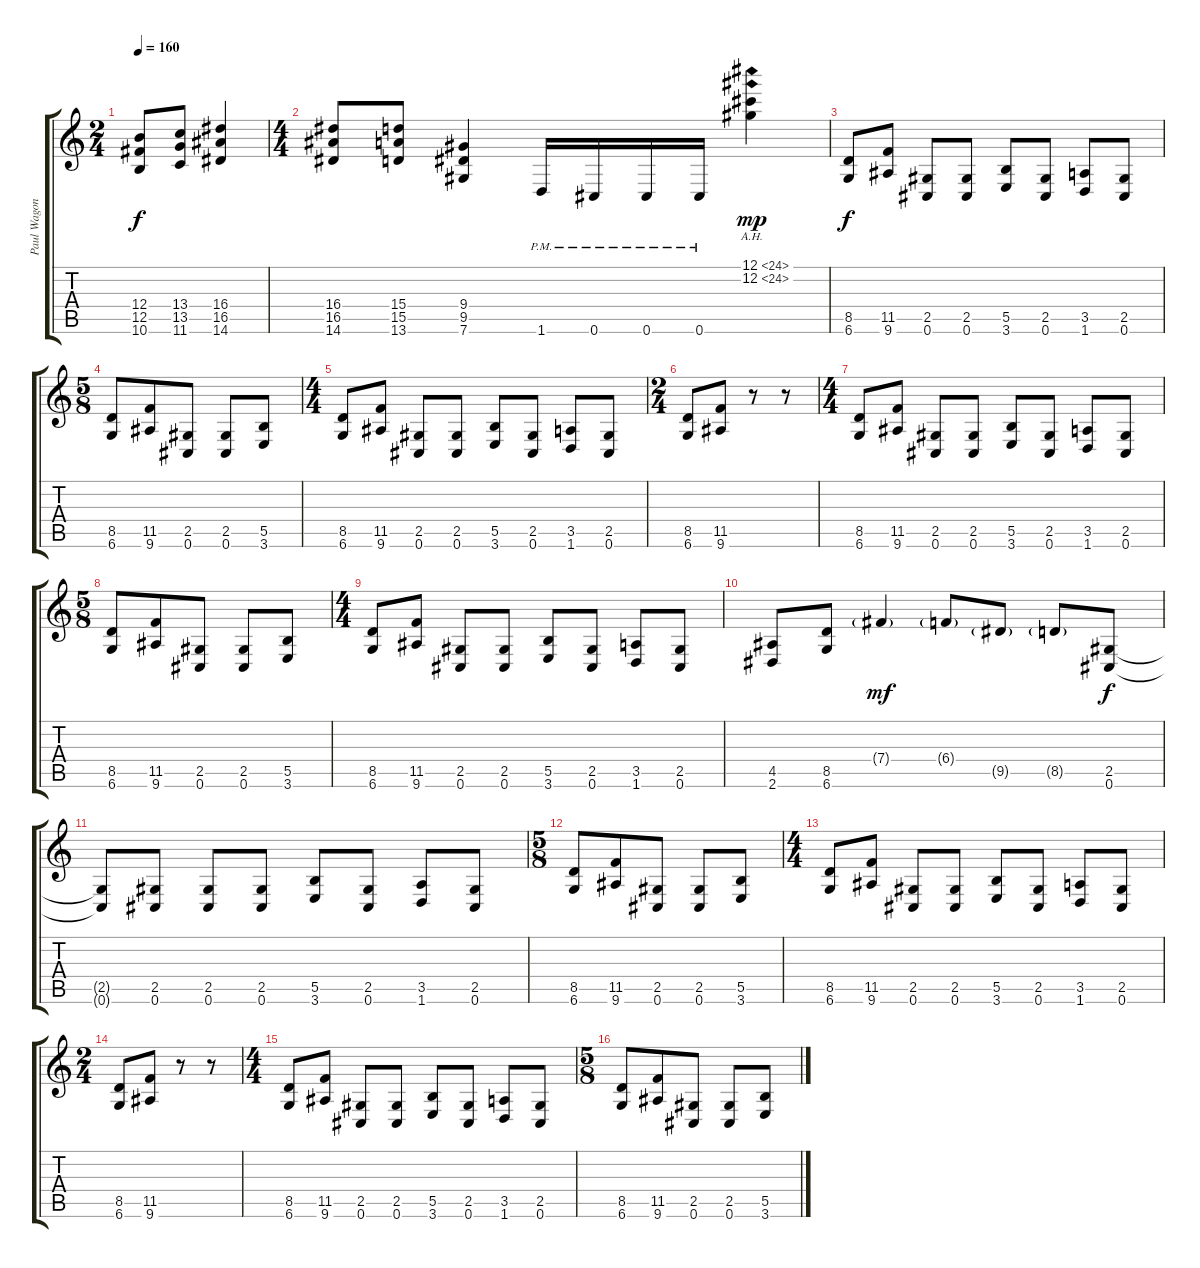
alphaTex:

\track ("Paul Wagonner" "Paul Wagon") {instrument distortionguitar}
\staff {score tabs}
\tuning (Db4 Ab3 E3 B2 Gb2 Db2) {hide}
\ts (2 4)
\tempo 160
\clef g2
\ks c
(12.4 12.5 10.6).8{dy f} (13.4 13.5 11.6).8 (16.4 16.5 14.6).4 |
\ts (4 4)
(16.4 16.5 14.6).8 (15.4 15.5 13.6).8 (9.4 9.5 7.6).4 1.6{pm}.16 0.6{pm}.16 0.6{pm}.16 0.6{pm}.16 (12.1{ah 12} 12.2{ah 12}).4{dy mp} |
(8.5 6.6).8{dy f} (11.5 9.6).8 (2.5 0.6).8 (2.5 0.6).8 (5.5 3.6).8 (2.5 0.6).8 (3.5 1.6).8 (2.5 0.6).8 |
\ts (5 8)
(8.5 6.6).8 (11.5 9.6).8 (2.5 0.6).8 (2.5 0.6).8 (5.5 3.6).8 |
\ts (4 4)
(8.5 6.6).8 (11.5 9.6).8 (2.5 0.6).8 (2.5 0.6).8 (5.5 3.6).8 (2.5 0.6).8 (3.5 1.6).8 (2.5 0.6).8 |
\ts (2 4)
(8.5 6.6).8 (11.5 9.6).8 r.8 r.8 |
\ts (4 4)
(8.5 6.6).8 (11.5 9.6).8 (2.5 0.6).8 (2.5 0.6).8 (5.5 3.6).8 (2.5 0.6).8 (3.5 1.6).8 (2.5 0.6).8 |
\ts (5 8)
(8.5 6.6).8 (11.5 9.6).8 (2.5 0.6).8 (2.5 0.6).8 (5.5 3.6).8 |
\ts (4 4)
(8.5 6.6).8 (11.5 9.6).8 (2.5 0.6).8 (2.5 0.6).8 (5.5 3.6).8 (2.5 0.6).8 (3.5 1.6).8 (2.5 0.6).8 |
(4.5 2.6).8 (8.5 6.6).8 7.4{g}.4{dy mf} 6.4{g}.8 9.5{g}.8 8.5{g}.8 (2.5 0.6).8{dy f} |
(2.5{t} 0.6{t}).8 (2.5 0.6).8 (2.5 0.6).8 (2.5 0.6).8 (5.5 3.6).8 (2.5 0.6).8 (3.5 1.6).8 (2.5 0.6).8 |
\ts (5 8)
(8.5 6.6).8 (11.5 9.6).8 (2.5 0.6).8 (2.5 0.6).8 (5.5 3.6).8 |
\ts (4 4)
(8.5 6.6).8 (11.5 9.6).8 (2.5 0.6).8 (2.5 0.6).8 (5.5 3.6).8 (2.5 0.6).8 (3.5 1.6).8 (2.5 0.6).8 |
\ts (2 4)
(8.5 6.6).8 (11.5 9.6).8 r.8 r.8 |
\ts (4 4)
(8.5 6.6).8 (11.5 9.6).8 (2.5 0.6).8 (2.5 0.6).8 (5.5 3.6).8 (2.5 0.6).8 (3.5 1.6).8 (2.5 0.6).8 |
\ts (5 8)
(8.5 6.6).8 (11.5 9.6).8 (2.5 0.6).8 (2.5 0.6).8 (5.5 3.6).8
